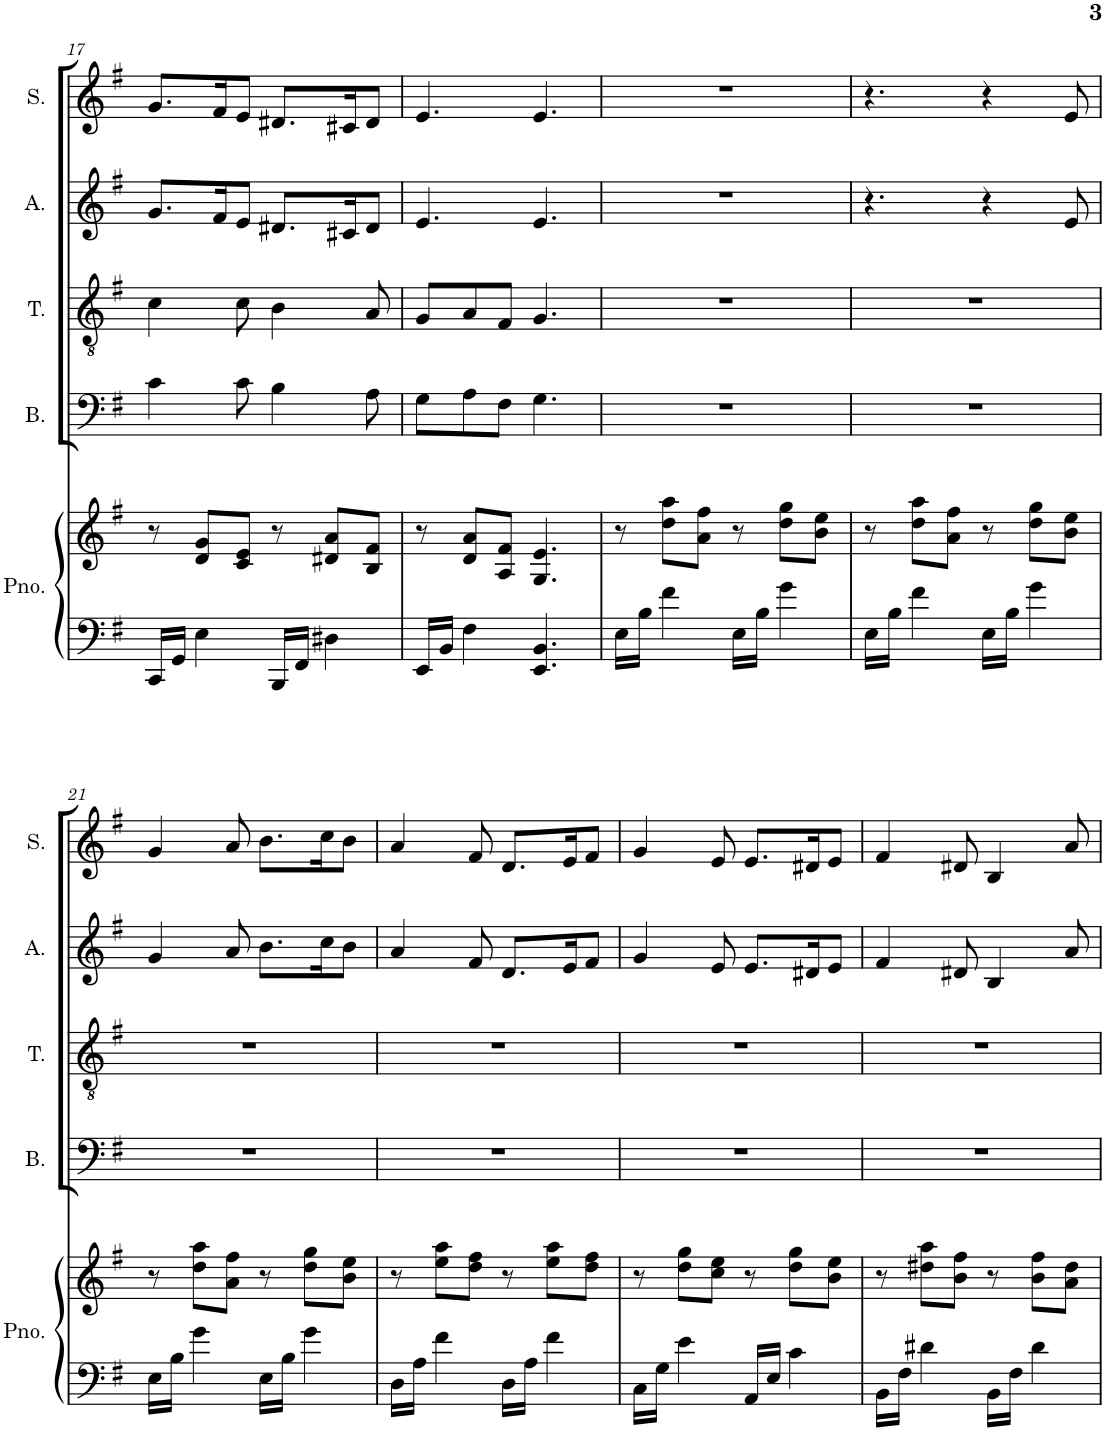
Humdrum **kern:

**kern	**kern	**kern	**kern	**kern	**kern
*part5	*part5	*part4	*part3	*part2	*part1
*staff6	*staff5	*staff4	*staff3	*staff2	*staff1
*I"Piano	*	*I"Bass	*I"Tenor	*I"Alto	*I"Soprano
*I'Pno.	*	*I'B.	*I'T.	*I'A.	*I'S.
!!LO:PB:g=z
*clefF4	*clefG2	*clefF4	*clefGv2	*clefG2	*clefG2
*k[f#]	*k[f#]	*k[f#]	*k[f#]	*k[f#]	*k[f#]
*M6/8	*M6/8	*M6/8	*M6/8	*M6/8	*M6/8
=17	=17	=17	=17	=17	=17
16CC/LL	8r	4c\	4c\	8.g/L	8.g/L
16GG/JJ	.	.	.	.	.
4E\	8d/ 8g/L	.	.	.	.
.	.	.	.	16f#/K	16f#/K
.	8c/ 8e/J	8c\	8c\	8e/J	8e/J
16BBB/LL	8r	4B\	4B\	8.d#X/L	8.d#X/L
16FF#/JJ	.	.	.	.	.
4D#X\	8d#X/ 8a/L	.	.	.	.
.	.	.	.	16c#X/K	16c#X/K
.	8B/ 8f#/J	8A\	8A/	8d#/J	8d#/J
=18	=18	=18	=18	=18	=18
16EE/LL	8r	8G\L	8G/L	4.e/	4.e/
16BB/JJ	.	.	.	.	.
4F#\	8d/ 8a/L	8A\	8A/	.	.
.	8A/ 8f#/J	8F#\J	8F#/J	.	.
4.EE/ 4.BB/	4.G/ 4.e/	4.G\	4.G/	4.e/	4.e/
=19	=19	=19	=19	=19	=19
16E\LL	8r	2.r	2.r	2.r	2.r
16B\JJ	.	.	.	.	.
4f#\	8dd\ 8aa\L	.	.	.	.
.	8a\ 8ff#\J	.	.	.	.
16E\LL	8r	.	.	.	.
16B\JJ	.	.	.	.	.
4g\	8dd\ 8gg\L	.	.	.	.
.	8b\ 8ee\J	.	.	.	.
=20	=20	=20	=20	=20	=20
16E\LL	8r	2.r	2.r	4.r	4.r
16B\JJ	.	.	.	.	.
4f#\	8dd\ 8aa\L	.	.	.	.
.	8a\ 8ff#\J	.	.	.	.
16E\LL	8r	.	.	4r	4r
16B\JJ	.	.	.	.	.
4g\	8dd\ 8gg\L	.	.	.	.
.	8b\ 8ee\J	.	.	8e/	8e/
!!LO:LB:g=z
=21	=21	=21	=21	=21	=21
16E\LL	8r	2.r	2.r	4g/	4g/
16B\JJ	.	.	.	.	.
4g\	8dd\ 8aa\L	.	.	.	.
.	8a\ 8ff#\J	.	.	8a/	8a/
16E\LL	8r	.	.	8.b\L	8.b\L
16B\JJ	.	.	.	.	.
4g\	8dd\ 8gg\L	.	.	.	.
.	.	.	.	16cc\K	16cc\K
.	8b\ 8ee\J	.	.	8b\J	8b\J
=22	=22	=22	=22	=22	=22
16D\LL	8r	2.r	2.r	4a/	4a/
16A\JJ	.	.	.	.	.
4f#\	8ee\ 8aa\L	.	.	.	.
.	8dd\ 8ff#\J	.	.	8f#/	8f#/
16D\LL	8r	.	.	8.d/L	8.d/L
16A\JJ	.	.	.	.	.
4f#\	8ee\ 8aa\L	.	.	.	.
.	.	.	.	16e/K	16e/K
.	8dd\ 8ff#\J	.	.	8f#/J	8f#/J
=23	=23	=23	=23	=23	=23
16C\LL	8r	2.r	2.r	4g/	4g/
16G\JJ	.	.	.	.	.
4e\	8dd\ 8gg\L	.	.	.	.
.	8cc\ 8ee\J	.	.	8e/	8e/
16AA/LL	8r	.	.	8.e/L	8.e/L
16E/JJ	.	.	.	.	.
4c\	8dd\ 8gg\L	.	.	.	.
.	.	.	.	16d#X/K	16d#X/K
.	8b\ 8ee\J	.	.	8e/J	8e/J
=24	=24	=24	=24	=24	=24
16BB\LL	8r	2.r	2.r	4f#/	4f#/
16F#\JJ	.	.	.	.	.
4d#X\	8dd#X\ 8aa\L	.	.	.	.
.	8b\ 8ff#\J	.	.	8d#X/	8d#X/
16BB\LL	8r	.	.	4B/	4B/
16F#\JJ	.	.	.	.	.
4d#\	8b\ 8ff#\L	.	.	.	.
.	8a\ 8dd#\J	.	.	8a/	8a/
=	=	=	=	=	=
*-	*-	*-	*-	*-	*-
